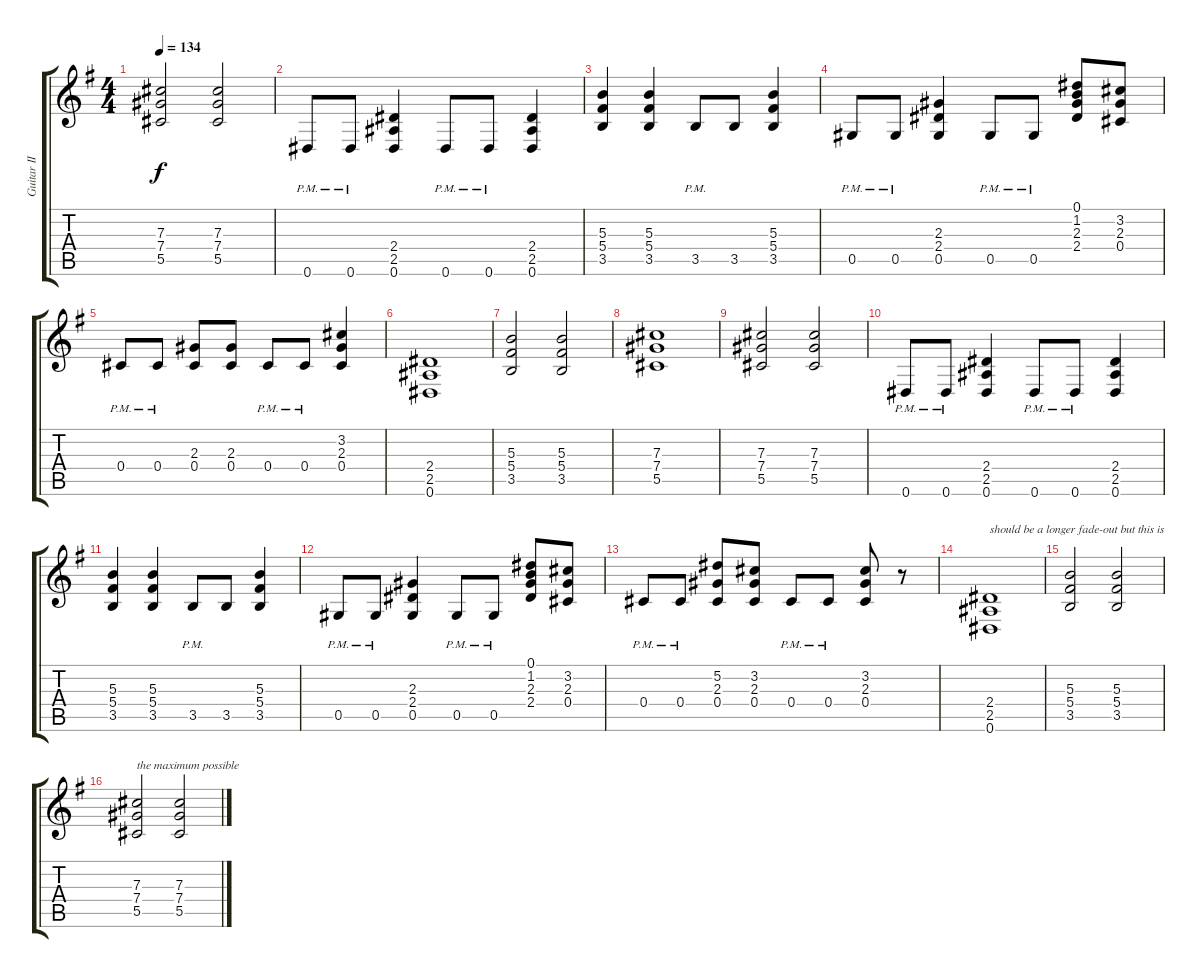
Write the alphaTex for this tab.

\track ("Guitar II" "Guitar II") {instrument distortionguitar}
\staff {score tabs}
\tuning (Eb4 Bb3 Gb3 Db3 Ab2 Eb2) {hide}
\ts (4 4)
\tempo 134
\clef g2
\ks eminor
(7.3 7.4 5.5).2{dy f} (7.3 7.4 5.5).2 |
0.6{pm}.8 0.6{pm}.8 (2.4 2.5 0.6).4 0.6{pm}.8 0.6{pm}.8 (2.4 2.5 0.6).4 |
(5.3 5.4 3.5).4 (5.3 5.4 3.5).4 3.5{pm}.8 3.5.8 (5.3 5.4 3.5).4 |
0.5{pm}.8 0.5{pm}.8 (2.3 2.4 0.5).4 0.5{pm}.8 0.5{pm}.8 (0.1 1.2 2.3 2.4).8 (3.2 2.3 0.4).8 |
0.4{pm}.8 0.4{pm}.8 (2.3 0.4).8 (2.3 0.4).8 0.4{pm}.8 0.4{pm}.8 (3.2 2.3 0.4).4 |
(2.4 2.5 0.6).1 |
(5.3 5.4 3.5).2 (5.3 5.4 3.5).2 |
(7.3 7.4 5.5).1 |
(7.3 7.4 5.5).2 (7.3 7.4 5.5).2 |
0.6{pm}.8 0.6{pm}.8 (2.4 2.5 0.6).4 0.6{pm}.8 0.6{pm}.8 (2.4 2.5 0.6).4 |
(5.3 5.4 3.5).4 (5.3 5.4 3.5).4 3.5{pm}.8 3.5.8 (5.3 5.4 3.5).4 |
0.5{pm}.8 0.5{pm}.8 (2.3 2.4 0.5).4 0.5{pm}.8 0.5{pm}.8 (0.1 1.2 2.3 2.4).8 (3.2 2.3 0.4).8 |
0.4{pm}.8 0.4{pm}.8 (5.2 2.3 0.4).8 (3.2 2.3 0.4).8 0.4{pm}.8 0.4{pm}.8 (3.2 2.3 0.4).8 r.8 |
(2.4 2.5 0.6).1{txt "should be a longer fade-out but this is" volume 0} |
(5.3 5.4 3.5).2 (5.3 5.4 3.5).2 |
(7.3 7.4 5.5).2{txt "the maximum possible"} (7.3 7.4 5.5).2
